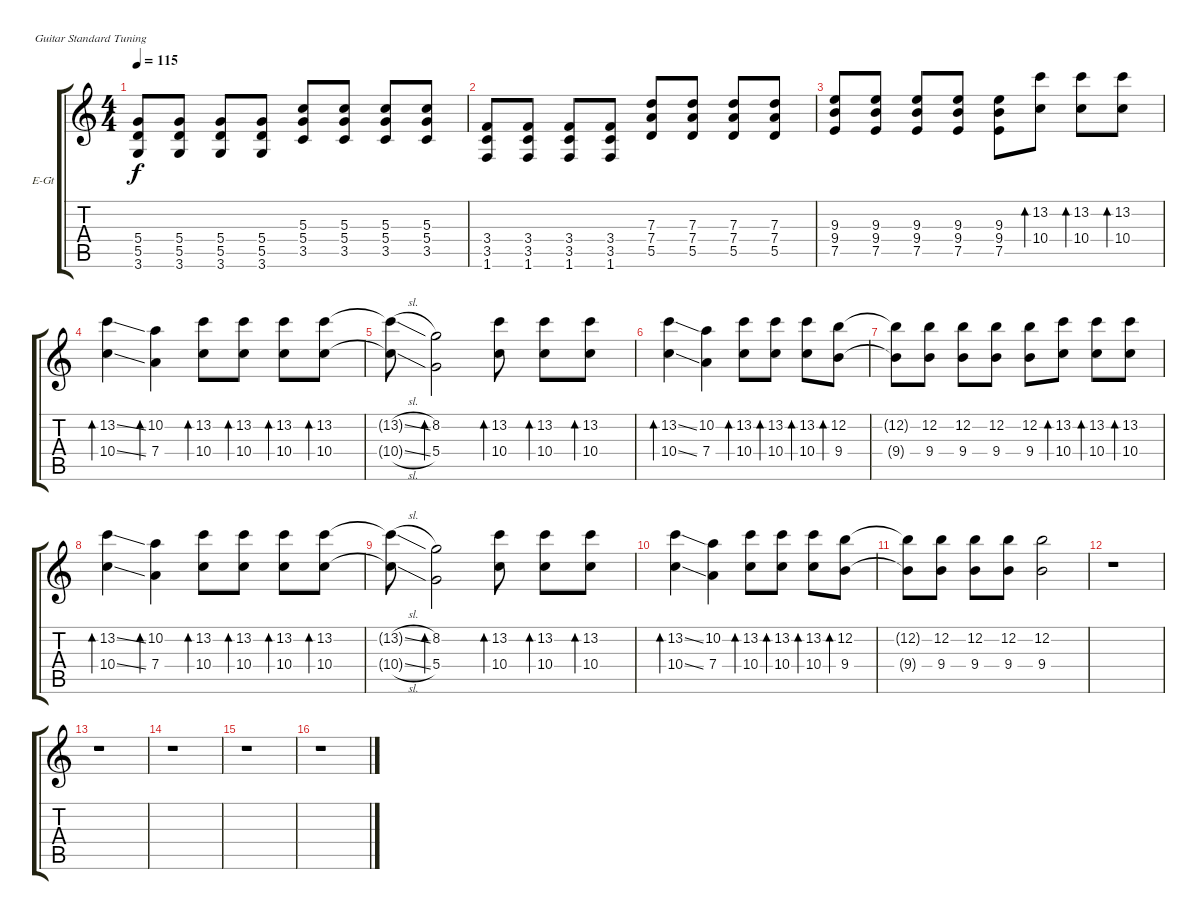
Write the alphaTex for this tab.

\defaultSystemsLayout 4
\bracketExtendMode groupsimilarinstruments
\firstSystemTrackNameOrientation horizontal
\otherSystemsTrackNameOrientation horizontal
\track ("Electric Guitar (Lead)" "E-Gt") {instrument electricguitarclean}
\staff {score tabs}
\tuning (E4 B3 G3 D3 A2 E2)
\ts (4 4)
\tempo 115
\clef g2
\ks c
(3.6 5.5 5.4).8{dy f} (5.4 5.5 3.6).8 (5.4 5.5 3.6).8 (5.4 5.5 3.6).8 (3.5 5.3 5.4).8 (3.5 5.3 5.4).8 (3.5 5.4 5.3).8 (3.5 5.4 5.3).8 |
(1.6 3.4 3.5).8 (1.6 3.5 3.4).8 (1.6 3.4 3.5).8 (1.6 3.5 3.4).8 (5.5 7.4 7.3).8 (7.3 7.4 5.5).8 (7.3 7.4 5.5).8 (5.5 7.4 7.3).8 |
(7.5 9.4 9.3).8 (7.5 9.4 9.3).8 (7.5 9.4 9.3).8 (7.5 9.4 9.3).8 (9.3 9.4 7.5).8 (13.2 10.4).8{bd 60} (13.2 10.4).8{bd 60} (13.2 10.4).8{bd 60} |
(13.2{ss} 10.4{ss}).4{bd 60} (10.2 7.4).4{bd 60} (13.2 10.4).8{bd 60} (13.2 10.4).8{bd 60} (13.2 10.4).8{bd 60} (13.2 10.4).8{bd 60} |
(10.4{sl t} 13.2{sl t}).8 (8.2 5.4).2{bd 60} (13.2 10.4).8{bd 60} (13.2 10.4).8{bd 60} (13.2 10.4).8{bd 60} |
(13.2{ss} 10.4{ss}).4{bd 60} (10.2 7.4).4 (13.2 10.4).8{bd 60} (13.2 10.4).8{bd 60} (13.2 10.4).8{bd 60} (12.2 9.4).8{bd 60} |
(12.2{t} 9.4{t}).8 (12.2 9.4).8 (12.2 9.4).8 (12.2 9.4).8 (12.2 9.4).8 (13.2 10.4).8{bd 60} (13.2 10.4).8{bd 60} (13.2 10.4).8{bd 60} |
(13.2{ss} 10.4{ss}).4{bd 60} (10.2 7.4).4{bd 60} (13.2 10.4).8{bd 60} (13.2 10.4).8{bd 60} (13.2 10.4).8{bd 60} (13.2 10.4).8{bd 60} |
(10.4{sl t} 13.2{sl t}).8 (8.2 5.4).2{bd 60} (13.2 10.4).8{bd 60} (13.2 10.4).8{bd 60} (13.2 10.4).8{bd 60} |
(13.2{ss} 10.4{ss}).4{bd 60} (10.2 7.4).4 (13.2 10.4).8{bd 60} (13.2 10.4).8{bd 60} (13.2 10.4).8{bd 60} (12.2 9.4).8{bd 60} |
(12.2{t} 9.4{t}).8 (12.2 9.4).8 (12.2 9.4).8 (12.2 9.4).8 (12.2 9.4).2 |
r.1 |
r.1 |
r.1 |
r.1 |
r.1
